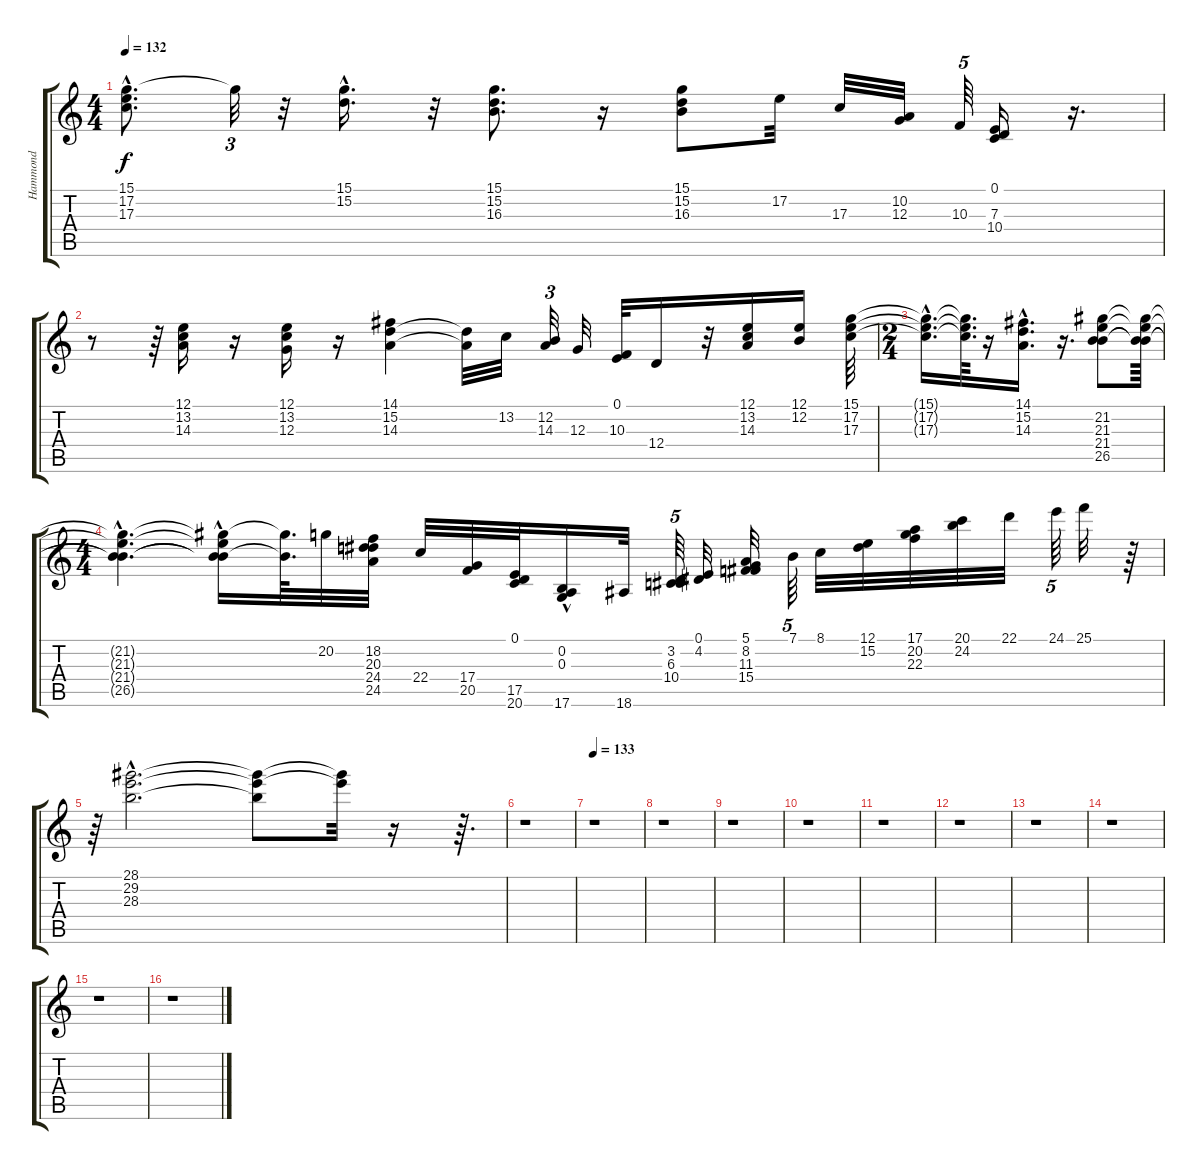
\track ("Hammond" "Hammond") {instrument drawbarorgan}
\staff {score tabs}
\tuning (E4 B3 G3 D3 A2 E2) {hide}
\ts (4 4)
\tempo 132
\clef g2
\ks c
(15.1{hac t} 17.2{t} 17.3{t}).8{d dy f} 15.1{t}.32{tu (3 2)} r.32 (15.1{hac} 15.2).16{d} r.32 (15.1 15.2 16.3).8{d} r.16 (15.1 15.2 16.3).8 17.2.32 17.3.32 (10.2 12.3).32 10.3.64{tu (5 4)} (0.1 7.3 10.4).16 r.16{d} |
r.8 r.64 (12.1 13.2 14.3).16 r.16 (12.1 13.2 12.3).16 r.16 (14.1 15.2 14.3).4 (15.2{t} 14.3{t}).32 13.2.32 (12.2 14.3).32{tu (3 2)} 12.3.32 (0.1 10.3).32 12.4.16 r.32 (12.1 13.2 14.3).16 (12.1 12.2).16 (15.1 17.2 17.3).64 |
\ts (2 4)
(15.1{hac t} 17.2{hac t} 17.3{hac t}).16{d} (15.1{t} 17.2{t} 17.3{t}).64{d} r.16 (14.1{hac} 15.2{hac} 14.3{hac}).16{d} r.16{d} (21.2 21.3 21.4 26.5).8 (21.2{t} 21.3{t} 21.4{t} 26.5{t}).64 |
\ts (4 4)
(21.2{hac t} 21.3{hac t} 21.4{hac t} 26.5{hac t}).4{d} (21.2{t} 21.3{hac t} 21.4{t} 26.5{t}).16 (21.2{t} 21.4{t}).64{d} 20.2.32 (18.2 20.3 24.4 24.5).32 22.4.32 (17.4 20.5).32 (0.1 17.5 20.6).32 (0.2 0.3 17.6{hac}).16 18.6.32 (3.2 6.3 10.4).64{tu (5 4)} (0.1 4.2).32 (5.1 8.2 11.3 15.4).32 7.1.64{tu (5 4)} 8.1.32 (12.1 15.2).32 (17.1 20.2 22.3).32 (20.1 24.2).32 22.1.32 24.1.64{tu (5 4)} 25.1.32 r.64 |
r.64 (28.1{hac} 29.2{hac} 28.3{hac}).2{d} (28.1{t} 29.2{t} 28.3{t}).8 (28.1{t} 29.2{t}).32 r.16 r.64{d} |
r.1 |
\tempo 133
r.1 |
r.1 |
r.1 |
r.1 |
r.1 |
r.1 |
r.1 |
r.1 |
r.1 |
r.1
